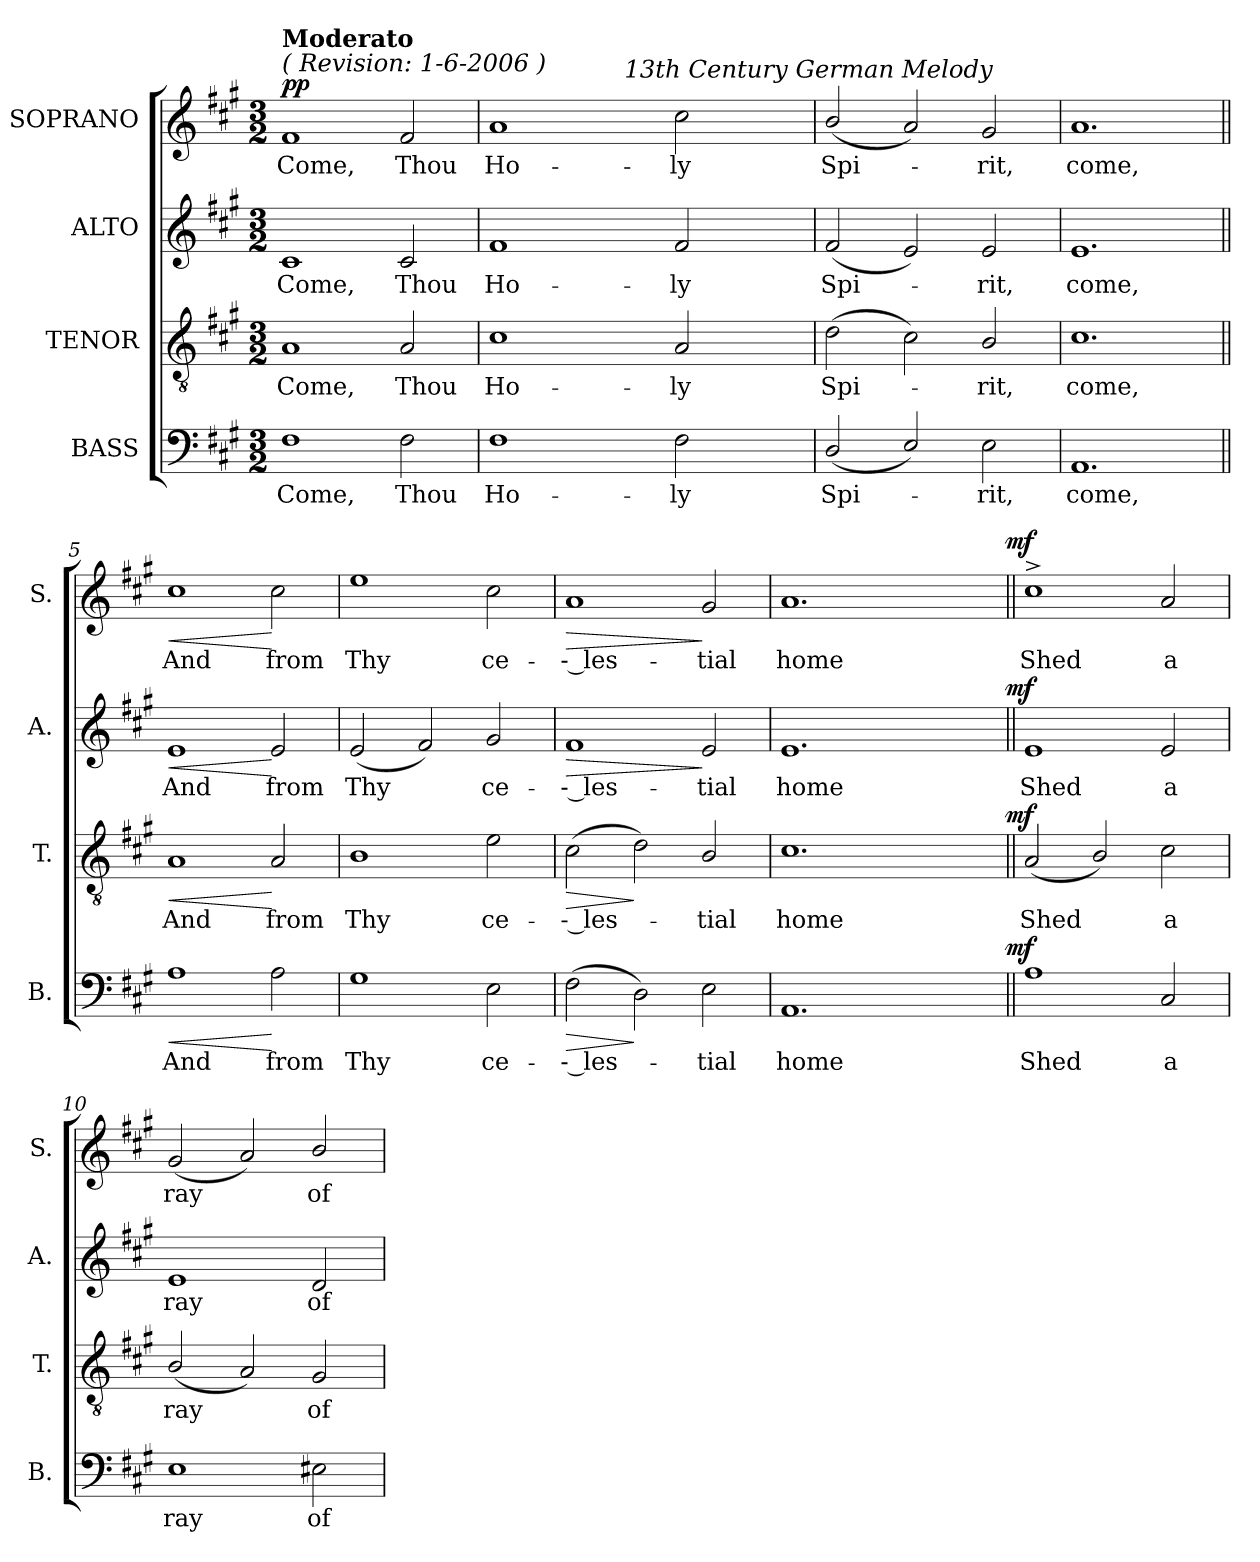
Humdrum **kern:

**kern	**text	**dynam	**kern	**text	**dynam	**kern	**text	**dynam	**kern	**text	**dynam
*part4	*part4	*part4	*part3	*part3	*part3	*part2	*part2	*part2	*part1	*part1	*part1
*staff4	*staff4	*staff4	*staff3	*staff3	*staff3	*staff2	*staff2	*staff2	*staff1	*staff1	*staff1
*I"BASS	*	*	*I"TENOR	*	*	*I"ALTO	*	*	*I"SOPRANO	*	*
*I'B.	*	*	*I'T.	*	*	*I'A.	*	*	*I'S.	*	*
!!LO:PB:g=z
*clefF4	*	*	*clefGv2	*	*	*clefG2	*	*	*clefG2	*	*
*	*	*	*ITrd7c12	*	*	*	*	*	*	*	*
*k[f#c#g#]	*	*	*k[f#c#g#]	*	*	*k[f#c#g#]	*	*	*k[f#c#g#]	*	*
*A:	*	*	*A:	*	*	*A:	*	*	*A:	*	*
*M3/2	*	*	*M3/2	*	*	*M3/2	*	*	*M3/2	*	*
*MM100	*	*	*MM100	*	*	*MM100	*	*	*MM220	*	*
=1	=1	=1	=1	=1	=1	=1	=1	=1	=1	=1	=1
!	!LO:LY:b:color=#000000	!	!	!	!	!	!	!	!	!	!
!	!	!	!	!LO:LY:b:color=#000000	!	!	!	!	!	!	!
!	!	!	!	!	!	!	!LO:LY:b:color=#000000	!	!	!	!
!	!	!	!	!	!	!	!	!	!LO:TX:a:i:t=( Revision&colon;  1-6-2006 )	!	!
!	!	!	!	!	!	!	!	!	!LO:TX:a:B:t=Moderato	!	!
!	!	!	!	!	!	!	!	!	!	!LO:LY:b:color=#000000	!
1F#i	Come,	.	1AAi	Come,	.	1c#i	Come,	.	1f#i	Come,	pp
!	!LO:LY:b:color=#000000	!	!	!	!	!	!	!	!	!	!
!	!	!	!	!LO:LY:b:color=#000000	!	!	!	!	!	!	!
!	!	!	!	!	!	!	!LO:LY:b:color=#000000	!	!	!	!
!	!	!	!	!	!	!	!	!	!	!LO:LY:b:color=#000000	!
2F#i\	Thou	.	2AAi/	Thou	.	2c#i/	Thou	.	2f#i/	Thou	.
=2	=2	=2	=2	=2	=2	=2	=2	=2	=2	=2	=2
!	!LO:LY:b:color=#000000	!	!	!	!	!	!	!	!	!	!
!	!	!	!	!LO:LY:b:color=#000000	!	!	!	!	!	!	!
!	!	!	!	!	!	!	!LO:LY:b:color=#000000	!	!	!	!
!	!	!	!	!	!	!	!	!	!	!LO:LY:b:color=#000000	!
*	*	*	*	*	*	*	*	*	*^	*	*
1F#i	Ho-	.	1C#i	Ho-	.	1f#i	Ho-	.	1ai	2ryy	Ho-	.
.	.	.	.	.	.	.	.	.	.	4ryy	.	.
.	.	.	.	.	.	.	.	.	.	256.ryy	.	.
!	!	!	!	!	!	!	!	!	!	!LO:TX:a:i:t=13th Century German Melody	!	!
.	.	.	.	.	.	.	.	.	.	2ryy	.	.
!	!LO:LY:b:color=#000000	!	!	!	!	!	!	!	!	!	!	!
!	!	!	!	!LO:LY:b:color=#000000	!	!	!	!	!	!	!	!
!	!	!	!	!	!	!	!LO:LY:b:color=#000000	!	!	!	!	!
!	!	!	!	!	!	!	!	!	!	!	!LO:LY:b:color=#000000	!
2F#i\	-ly	.	2AAi/	-ly	.	2f#i/	-ly	.	2cc#i\	.	-ly	.
.	.	.	.	.	.	.	.	.	.	8ryy	.	.
.	.	.	.	.	.	.	.	.	.	16ryy	.	.
.	.	.	.	.	.	.	.	.	.	32ryy	.	.
.	.	.	.	.	.	.	.	.	.	64ryy	.	.
.	.	.	.	.	.	.	.	.	.	128ryy	.	.
.	.	.	.	.	.	.	.	.	.	512ryy	.	.
*	*	*	*	*	*	*	*	*	*v	*v	*	*
=3	=3	=3	=3	=3	=3	=3	=3	=3	=3	=3	=3
*	*	*	*	*	*	*	*	*	*^	*	*
!	!LO:LY:b:color=#000000	!	!	!	!	!	!	!	!	!	!	!
*	*	*	*	*	*	*	*	*	*v	*v	*	*
*	*	*	*	*	*	*	*	*	*^	*	*
!	!	!	!	!LO:LY:b:color=#000000	!	!	!	!	!	!	!	!
*	*	*	*	*	*	*	*	*	*v	*v	*	*
*	*	*	*	*	*	*	*	*	*^	*	*
!	!	!	!	!	!	!	!LO:LY:b:color=#000000	!	!	!	!	!
*	*	*	*	*	*	*	*	*	*v	*v	*	*
*	*	*	*	*	*	*	*	*	*^	*	*
!	!	!	!	!	!	!	!	!	!	!	!LO:LY:b:color=#000000	!
*	*	*	*	*	*	*	*	*	*v	*v	*	*
(2Di/	Spi-	.	(2Di\	Spi-	.	(2f#i/	Spi-	.	(2bi/	Spi-	.
2Ei/)	.	.	2C#i\)	.	.	2ei/)	.	.	2ai/)	.	.
!	!LO:LY:b:color=#000000	!	!	!	!	!	!	!	!	!	!
!	!	!	!	!LO:LY:b:color=#000000	!	!	!	!	!	!	!
!	!	!	!	!	!	!	!LO:LY:b:color=#000000	!	!	!	!
!	!	!	!	!	!	!	!	!	!	!LO:LY:b:color=#000000	!
2Ei\	-rit,	.	2BBi/	-rit,	.	2ei/	-rit,	.	2g#i/	-rit,	.
=4	=4	=4	=4	=4	=4	=4	=4	=4	=4	=4	=4
!	!LO:LY:b:color=#000000	!	!	!	!	!	!	!	!	!	!
!	!	!	!	!LO:LY:b:color=#000000	!	!	!	!	!	!	!
!	!	!	!	!	!	!	!LO:LY:b:color=#000000	!	!	!	!
!	!	!	!	!	!	!	!	!	!	!LO:LY:b:color=#000000	!
1.AAi	come,	.	1.C#i	come,	.	1.ei	come,	.	1.ai	come,	.
=5||	=5||	=5||	=5||	=5||	=5||	=5||	=5||	=5||	=5||	=5||	=5||
!	!LO:LY:b:color=#000000	!LO:HP:b	!	!	!	!	!	!	!	!	!
!	!	!	!	!LO:LY:b:color=#000000	!LO:HP:b	!	!	!	!	!	!
!	!	!	!	!	!	!	!LO:LY:b:color=#000000	!LO:HP:b	!	!	!
!	!	!	!	!	!	!	!	!	!	!LO:LY:b:color=#000000	!LO:HP:b
1Ai	And	<	1AAi	And	<	1ei	And	<	1cc#i	And	<
!	!LO:LY:b:color=#000000	!	!	!	!	!	!	!	!	!	!
!	!	!	!	!LO:LY:b:color=#000000	!	!	!	!	!	!	!
!	!	!	!	!	!	!	!LO:LY:b:color=#000000	!	!	!	!
!	!	!	!	!	!	!	!	!	!	!LO:LY:b:color=#000000	!
2Ai\	from	[	2AAi/	from	[	2ei/	from	[	2cc#i\	from	[
=6	=6	=6	=6	=6	=6	=6	=6	=6	=6	=6	=6
!	!LO:LY:b:color=#000000	!	!	!	!	!	!	!	!	!	!
!	!	!	!	!LO:LY:b:color=#000000	!	!	!	!	!	!	!
!	!	!	!	!	!	!	!LO:LY:b:color=#000000	!	!	!	!
!	!	!	!	!	!	!	!	!	!	!LO:LY:b:color=#000000	!
1G#i	Thy	.	1BBi	Thy	.	(2ei/	Thy	.	1eei	Thy	.
.	.	.	.	.	.	2f#i/)	.	.	.	.	.
!	!LO:LY:b:color=#000000	!	!	!	!	!	!	!	!	!	!
!	!	!	!	!LO:LY:b:color=#000000	!	!	!	!	!	!	!
!	!	!	!	!	!	!	!LO:LY:b:color=#000000	!	!	!	!
!	!	!	!	!	!	!	!	!	!	!LO:LY:b:color=#000000	!
2Ei\	ce-	.	2Ei\	ce-	.	2g#i/	ce-	.	2cc#i\	ce-	.
!!LO:LB:g=z
=7	=7	=7	=7	=7	=7	=7	=7	=7	=7	=7	=7
!	!LO:LY:b:color=#000000	!LO:HP:b	!	!	!	!	!	!	!	!	!
!	!	!	!	!LO:LY:b:color=#000000	!LO:HP:b	!	!	!	!	!	!
!	!	!	!	!	!	!	!LO:LY:b:color=#000000	!LO:HP:b	!	!	!
!	!	!	!	!	!	!	!	!	!	!LO:LY:b:color=#000000	!LO:HP:b
(2F#i\	-- les-	>	(2C#i\	-- les-	>	1f#i	-- les-	>	1ai	-- les-	>
2Di\)	.	]	2Di\)	.	]	.	.	.	.	.	.
!	!LO:LY:b:color=#000000	!	!	!	!	!	!	!	!	!	!
!	!	!	!	!LO:LY:b:color=#000000	!	!	!	!	!	!	!
!	!	!	!	!	!	!	!LO:LY:b:color=#000000	!	!	!	!
!	!	!	!	!	!	!	!	!	!	!LO:LY:b:color=#000000	!
2Ei\	-tial	.	2BBi/	-tial	.	2ei/	-tial	]	2g#i/	-tial	]
=8	=8	=8	=8	=8	=8	=8	=8	=8	=8	=8	=8
!	!LO:LY:b:color=#000000	!	!	!	!	!	!	!	!	!	!
!	!	!	!	!LO:LY:b:color=#000000	!	!	!	!	!	!	!
!	!	!	!	!	!	!	!LO:LY:b:color=#000000	!	!	!	!
!	!	!	!	!	!	!	!	!	!	!LO:LY:b:color=#000000	!
*^	*	*	*^	*	*	*^	*	*	*^	*	*
1.AAi	1ryy	home	.	1.C#i	1ryy	home	.	1.ei	1ryy	home	.	1.ai	1ryy	home	.
.	4ryy	.	.	.	4ryy	.	.	.	4ryy	.	.	.	4ryy	.	.
.	8ryy	.	.	.	8ryy	.	.	.	8ryy	.	.	.	8ryy	.	.
.	16ryy	.	.	.	16ryy	.	.	.	16ryy	.	.	.	16ryy	.	.
.	32ryy	.	.	.	32ryy	.	.	.	32ryy	.	.	.	32ryy	.	.
.	64ryy	.	.	.	64ryy	.	.	.	64ryy	.	.	.	64ryy	.	.
.	128...ryy	.	.	.	128...ryy	.	.	.	128...ryy	.	.	.	128...ryy	.	.
.	1024ryy	.	mf	.	1024ryy	.	mf	.	1024ryy	.	mf	.	1024ryy	.	mf
*v	*v	*	*	*	*	*	*	*v	*v	*	*	*v	*v	*	*
*	*	*	*v	*v	*	*	*	*	*	*	*	*
=9||	=9||	=9||	=9||	=9||	=9||	=9||	=9||	=9||	=9||	=9||	=9||
*^	*	*	*^	*	*	*^	*	*	*^	*	*
!	!	!LO:LY:b:color=#000000	!	!	!	!	!	!	!	!	!	!	!	!	!
*v	*v	*	*	*	*	*	*	*v	*v	*	*	*v	*v	*	*
*	*	*	*v	*v	*	*	*	*	*	*	*	*
*^	*	*	*^	*	*	*^	*	*	*^	*	*
!	!	!	!	!	!	!LO:LY:b:color=#000000	!	!	!	!	!	!	!	!	!
*v	*v	*	*	*	*	*	*	*v	*v	*	*	*v	*v	*	*
*	*	*	*v	*v	*	*	*	*	*	*	*	*
*^	*	*	*^	*	*	*^	*	*	*^	*	*
!	!	!	!	!	!	!	!	!	!	!LO:LY:b:color=#000000	!	!	!	!	!
*v	*v	*	*	*	*	*	*	*v	*v	*	*	*v	*v	*	*
*	*	*	*v	*v	*	*	*	*	*	*	*	*
*^	*	*	*^	*	*	*^	*	*	*^	*	*
!	!	!	!	!	!	!	!	!	!	!	!	!	!	!LO:LY:b:color=#000000	!
*v	*v	*	*	*	*	*	*	*v	*v	*	*	*v	*v	*	*
*	*	*	*v	*v	*	*	*	*	*	*	*	*
1Ai	Shed	.	(2AAi/	Shed	.	1ei	Shed	.	1cc#^i	Shed	.
.	.	.	2BBi/)	.	.	.	.	.	.	.	.
!	!LO:LY:b:color=#000000	!	!	!	!	!	!	!	!	!	!
!	!	!	!	!LO:LY:b:color=#000000	!	!	!	!	!	!	!
!	!	!	!	!	!	!	!LO:LY:b:color=#000000	!	!	!	!
!	!	!	!	!	!	!	!	!	!	!LO:LY:b:color=#000000	!
2C#i/	a	.	2C#i\	a	.	2ei/	a	.	2ai/	a	.
=10	=10	=10	=10	=10	=10	=10	=10	=10	=10	=10	=10
!	!LO:LY:b:color=#000000	!	!	!	!	!	!	!	!	!	!
!	!	!	!	!LO:LY:b:color=#000000	!	!	!	!	!	!	!
!	!	!	!	!	!	!	!LO:LY:b:color=#000000	!	!	!	!
!	!	!	!	!	!	!	!	!	!	!LO:LY:b:color=#000000	!
1Ei	ray	.	(2BBi/	ray	.	1ei	ray	.	(2g#i/	ray	.
.	.	.	2AAi/)	.	.	.	.	.	2ai/)	.	.
!	!LO:LY:b:color=#000000	!	!	!	!	!	!	!	!	!	!
!	!	!	!	!LO:LY:b:color=#000000	!	!	!	!	!	!	!
!	!	!	!	!	!	!	!LO:LY:b:color=#000000	!	!	!	!
!	!	!	!	!	!	!	!	!	!	!LO:LY:b:color=#000000	!
2E#Xi\	of	.	2GG#i/	of	.	2di/	of	.	2bi/	of	.
=	=	=	=	=	=	=	=	=	=	=	=
*-	*-	*-	*-	*-	*-	*-	*-	*-	*-	*-	*-
